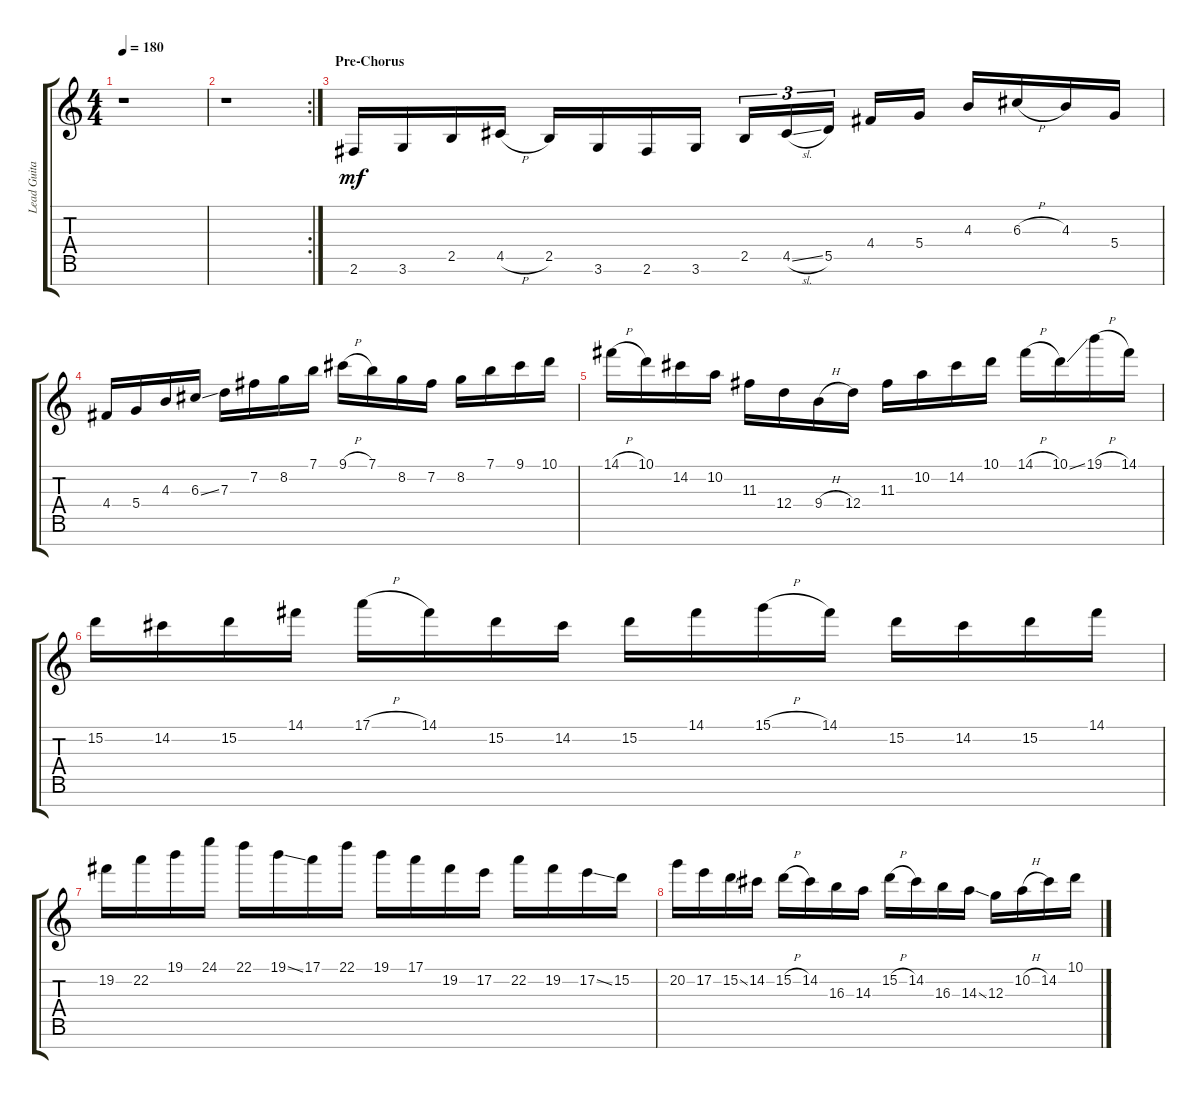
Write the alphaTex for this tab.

\track ("Lead Guitar" "Lead Guita") {instrument overdrivenguitar}
\staff {score tabs}
\tuning (E4 B3 G3 D3 A2 E2 B1) {hide}
\ts (4 4)
\tempo 180
\clef g2
\ks c
r.1{dy mf} |
\rc 2
r.1 |
\section ("" "Pre-Chorus")
2.6.16 3.6.16 2.5.16 4.5{h}.16 2.5.16 3.6.16 2.6.16 3.6.16 2.5.16{tu (3 2)} 4.5{sl}.16{tu (3 2)} 5.5.16{tu (3 2)} 4.4.16 5.4.16 4.3.16 6.3{h}.16 4.3.16 5.4.16 |
4.4.16 5.4.16 4.3.16 6.3{ss}.16 7.3.16 7.2.16 8.2.16 7.1.16 9.1{h}.16 7.1.16 8.2.16 7.2.16 8.2.16 7.1.16 9.1.16 10.1.16 |
14.1{h}.16 10.1.16 14.2.16 10.2.16 11.3.16 12.4.16 9.4{h}.16 12.4.16 11.3.16 10.2.16 14.2.16 10.1.16 14.1{h}.16 10.1{ss}.16 19.1{h}.16 14.1.16 |
15.2.16 14.2.16 15.2.16 14.1.16 17.1{h}.16 14.1.16 15.2.16 14.2.16 15.2.16 14.1.16 15.1{h}.16 14.1.16 15.2.16 14.2.16 15.2.16 14.1.16 |
19.2.16 22.2.16 19.1.16 24.1.16 22.1.16 19.1{ss}.16 17.1.16 22.1.16 19.1.16 17.1.16 19.2.16 17.2.16 22.2.16 19.2.16 17.2{ss}.16 15.2.16 |
20.2.16 17.2.16 15.2{ss}.16 14.2.16 15.2{h}.16 14.2.16 16.3.16 14.3.16 15.2{h}.16 14.2.16 16.3.16 14.3{ss}.16 12.3.16 10.2{h}.16 14.2.16 10.1.16
